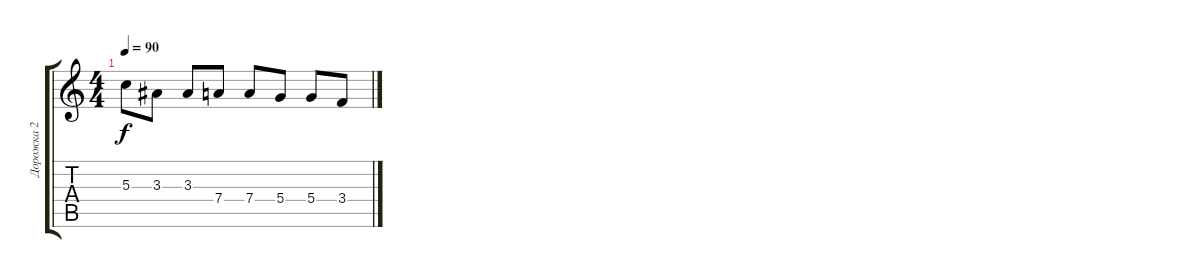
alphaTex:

\track ("Дорожка 2" "Дорожка 2") {instrument acousticguitarsteel}
\staff {score tabs}
\tuning (E4 B3 G3 D3 A2 E2) {hide}
\ts (4 4)
\tempo 90
\clef g2
\ks c
5.3.8{dy f} 3.3.8 3.3.8 7.4.8 7.4.8 5.4.8 5.4.8 3.4.8
